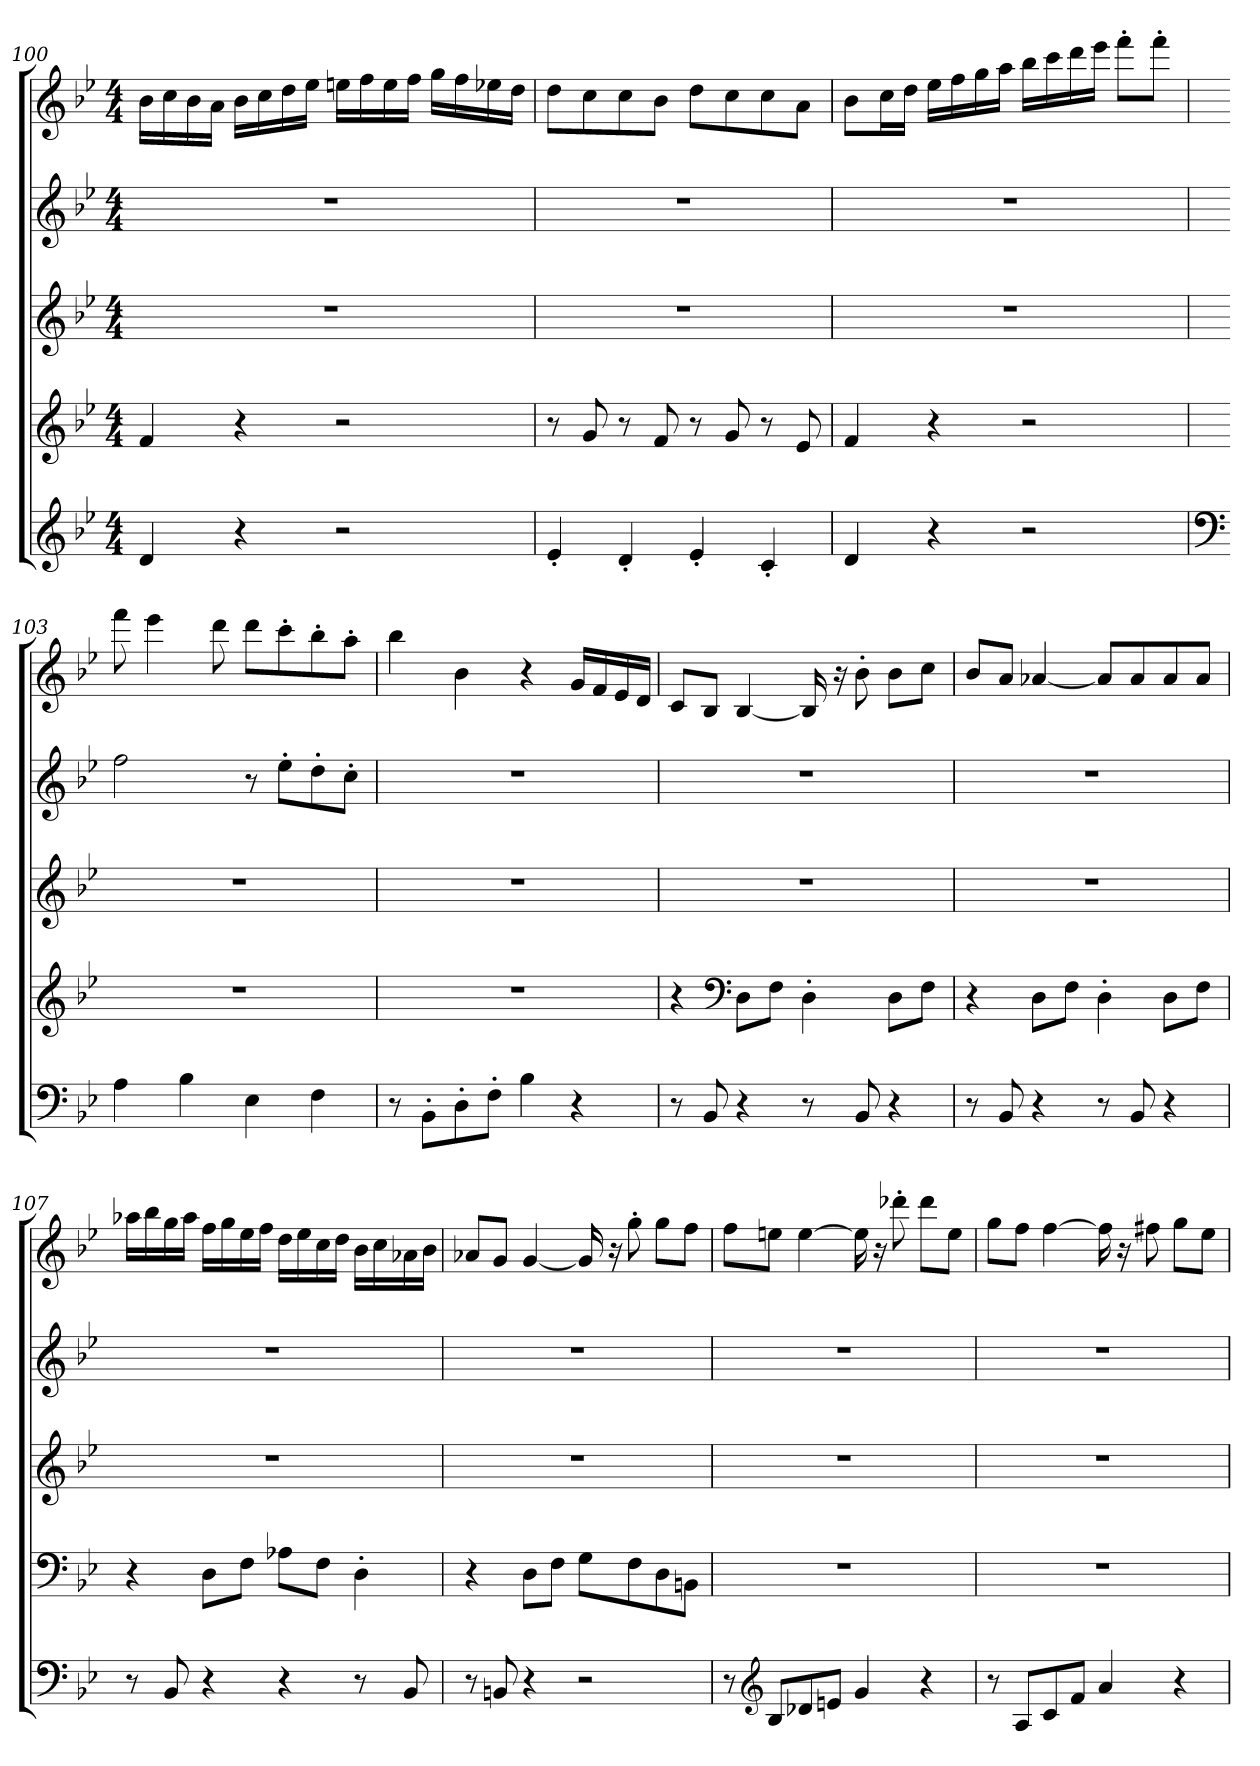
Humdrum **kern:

**kern	**kern	**kern	**kern	**kern
*part5	*part4	*part3	*part2	*part1
*staff5	*staff4	*staff3	*staff2	*staff1
!!LO:LB:g=z
*clefG2	*clefG2	*clefG2	*clefG2	*clefG2
*k[b-e-]	*k[b-e-]	*k[b-e-]	*k[b-e-]	*k[b-e-]
*M4/4	*M4/4	*M4/4	*M4/4	*M4/4
*MM130	*MM130	*MM130	*MM130	*MM130
=100	=100	=100	=100	=100
4d/	4f/	1r	1r	16b-\LL
.	.	.	.	16cc\
.	.	.	.	16b-\
.	.	.	.	16a\JJ
4r	4r	.	.	16b-\LL
.	.	.	.	16cc\
.	.	.	.	16dd\
.	.	.	.	16ee-\JJ
2r	2r	.	.	16een\LL
.	.	.	.	16ff\
.	.	.	.	16ee\
.	.	.	.	16ff\JJ
.	.	.	.	16gg\LL
.	.	.	.	16ff\
.	.	.	.	16ee-X\
.	.	.	.	16dd\JJ
=101	=101	=101	=101	=101
4e-'/	8r	1r	1r	8dd\L
.	8g/	.	.	8cc\
4d'/	8r	.	.	8cc\
.	8f/	.	.	8b-\J
4e-'/	8r	.	.	8dd\L
.	8g/	.	.	8cc\
4c'/	8r	.	.	8cc\
.	8e-/	.	.	8a\J
=102	=102	=102	=102	=102
*	*	*	*	*MM130
4d/	4f/	1r	1r	8b-\L
.	.	.	.	16cc\L
.	.	.	.	16dd\JJ
4r	4r	.	.	16ee-\LL
.	.	.	.	16ff\
.	.	.	.	16gg\
.	.	.	.	16aa\JJ
2r	2r	.	.	16bb-\LL
.	.	.	.	16ccc\
.	.	.	.	16ddd\
.	.	.	.	16eee-\JJ
.	.	.	.	8fff'\L
.	.	.	.	8fff'\J
!!LO:PB:g=z
=103	=103	=103	=103	=103
*clefF4	*	*	*	*
*	*	*	*	*MM130
4A\	1r	1r	2ff\	8fff\
.	.	.	.	4eee-\
4B-\	.	.	.	.
.	.	.	.	8ddd\
4E-\	.	.	8r	8ddd\L
.	.	.	8ee-'\L	8ccc'\
4F\	.	.	8dd'\	8bb-'\
.	.	.	8cc'\J	8aa'\J
=104	=104	=104	=104	=104
8r	1r	1r	1r	4bb-\
8BB-'\L	.	.	.	.
8D'\	.	.	.	4b-\
8F'\J	.	.	.	.
4B-\	.	.	.	4r
*	*	*	*	*MM130
4r	.	.	.	16g/LL
.	.	.	.	16f/
.	.	.	.	16e-/
.	.	.	.	16d/JJ
=105	=105	=105	=105	=105
8r	4r	1r	1r	8c/L
8BB-/	.	.	.	8B-/J
*	*clefF4	*	*	*
4r	8D\L	.	.	[4B-/
.	8F\J	.	.	.
8r	4D'\	.	.	16B-/]
.	.	.	.	16r
8BB-/	.	.	.	8b-'\
4r	8D\L	.	.	8b-\L
.	8F\J	.	.	8cc\J
=106	=106	=106	=106	=106
8r	4r	1r	1r	8b-/L
8BB-/	.	.	.	8a/J
4r	8D\L	.	.	[4a-X/
.	8F\J	.	.	.
8r	4D'\	.	.	8a-/L]
8BB-/	.	.	.	8a-/
4r	8D\L	.	.	8a-/
.	8F\J	.	.	8a-/J
!!LO:LB:g=z
=107	=107	=107	=107	=107
*	*	*	*	*MM130
8r	4r	1r	1r	16aa-X\LL
.	.	.	.	16bb-\
8BB-/	.	.	.	16gg\
.	.	.	.	16aa-\JJ
4r	8D\L	.	.	16ff\LL
.	.	.	.	16gg\
.	8F\J	.	.	16ee-\
.	.	.	.	16ff\JJ
4r	8A-X\L	.	.	16dd\LL
.	.	.	.	16ee-\
.	8F\J	.	.	16cc\
.	.	.	.	16dd\JJ
8r	4D'\	.	.	16b-\LL
.	.	.	.	16cc\
8BB-/	.	.	.	16a-X\
.	.	.	.	16b-\JJ
=108	=108	=108	=108	=108
8r	4r	1r	1r	8a-X/L
8BBn/	.	.	.	8g/J
4r	8D\L	.	.	[4g/
.	8F\J	.	.	.
2r	8G\L	.	.	16g/]
.	.	.	.	16r
.	8F\	.	.	8gg'\
.	8D\	.	.	8gg\L
.	8BBn\J	.	.	8ff\J
=109	=109	=109	=109	=109
8r	1r	1r	1r	8ff\L
*clefG2	*	*	*	*
8B-/L	.	.	.	8een\J
8d-X/	.	.	.	[4ee\
8en/J	.	.	.	.
4g/	.	.	.	16ee\]
.	.	.	.	16r
.	.	.	.	8ddd-X'\
4r	.	.	.	8ddd-\L
.	.	.	.	8ee\J
!!LO:PB:g=z
=110	=110	=110	=110	=110
8r	1r	1r	1r	8gg\L
8A/L	.	.	.	8ff\J
8c/	.	.	.	[4ff\
8f/J	.	.	.	.
4a/	.	.	.	16ff\]
.	.	.	.	16r
.	.	.	.	8ff#X\
4r	.	.	.	8gg\L
.	.	.	.	8ee-\J
=	=	=	=	=
*-	*-	*-	*-	*-
